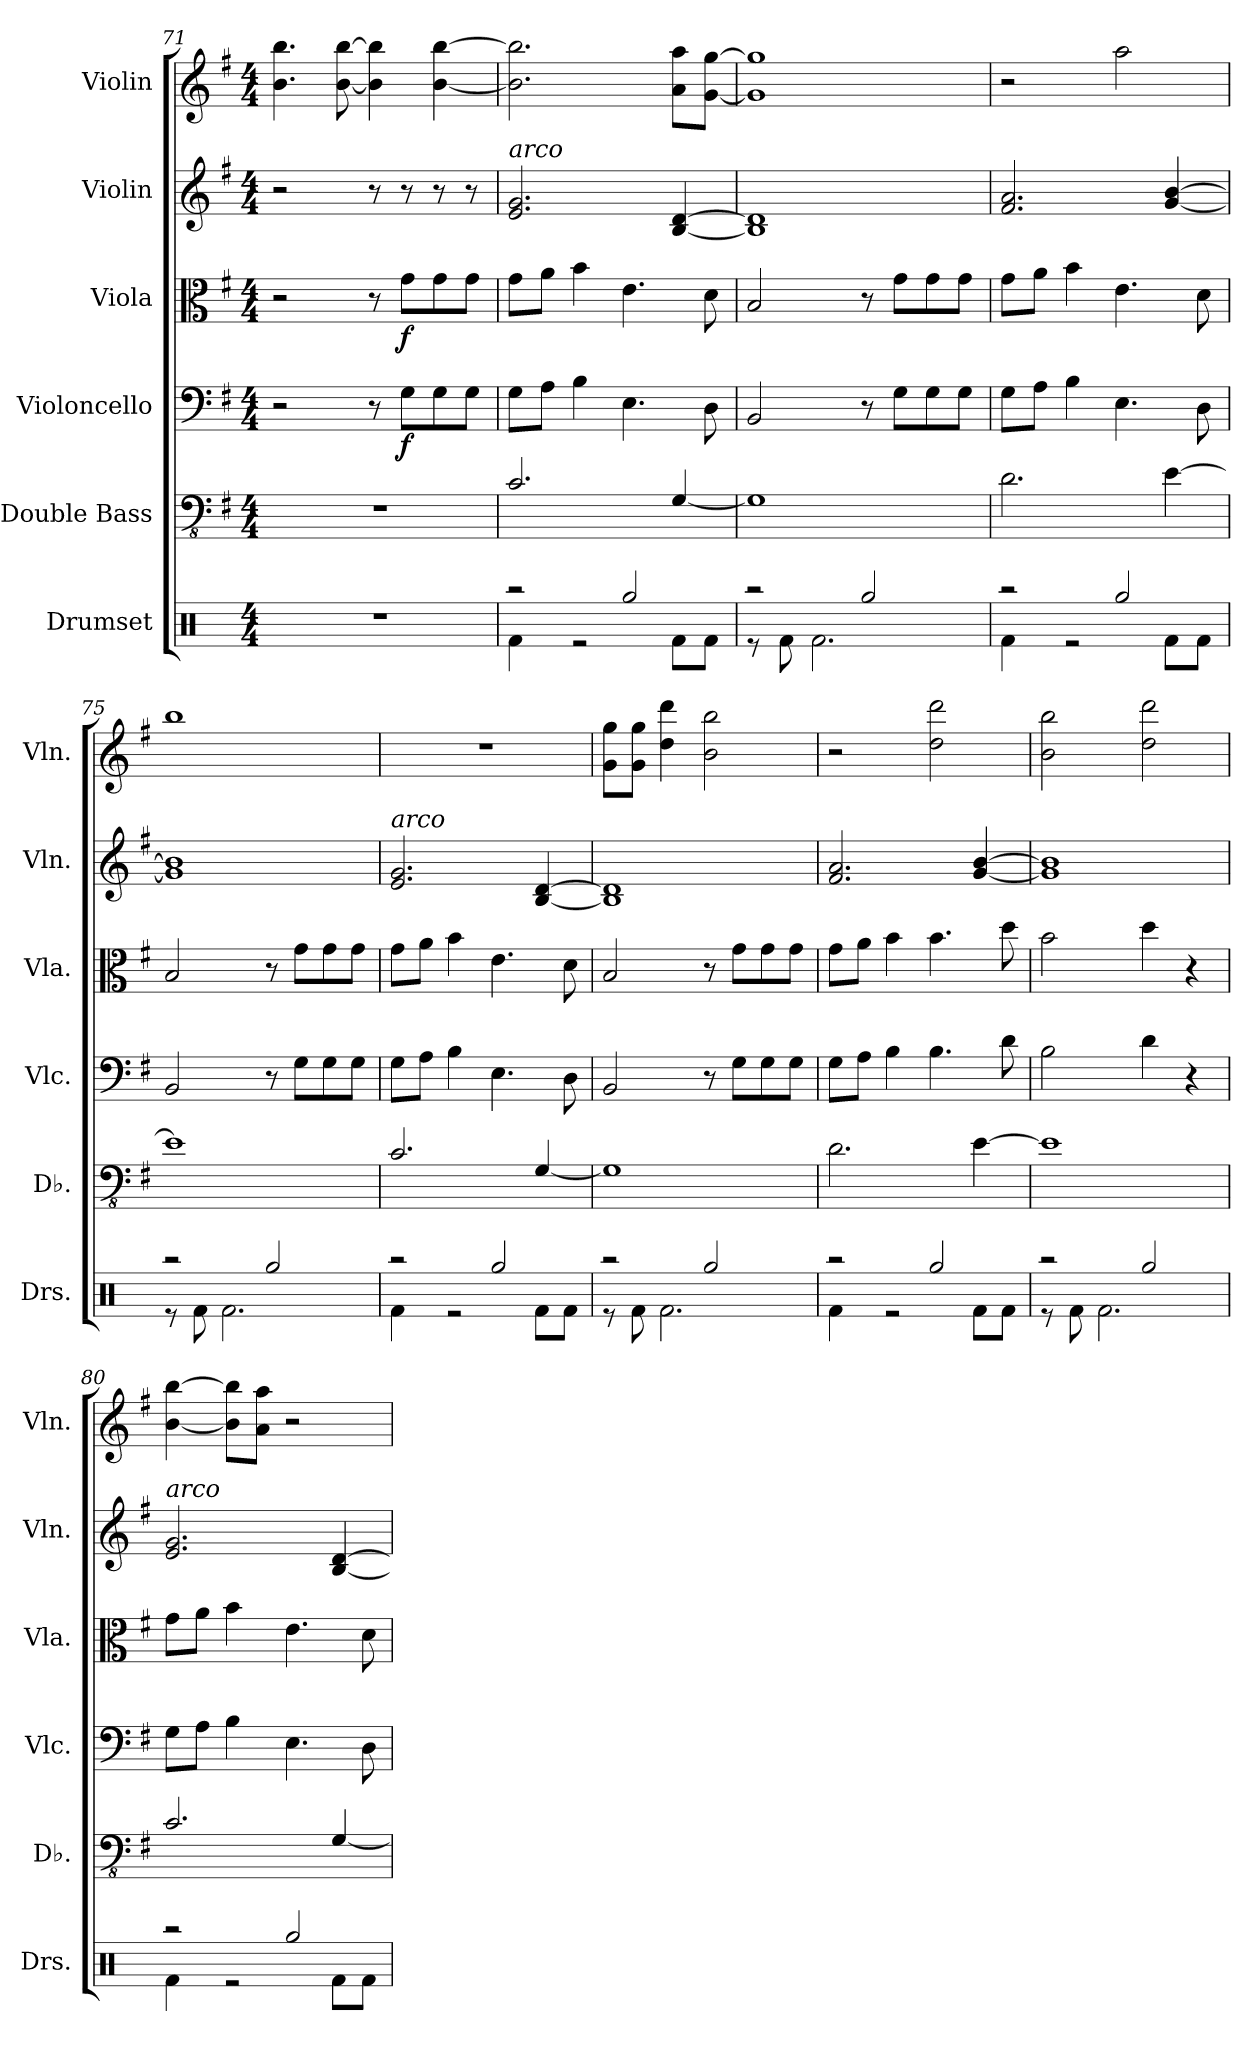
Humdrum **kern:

**kern	**kern	**kern	**dynam	**kern	**dynam	**kern	**kern
*part6	*part5	*part4	*part4	*part3	*part3	*part2	*part1
*staff6	*staff5	*staff4	*staff4	*staff3	*staff3	*staff2	*staff1
*I"Drumset	*I"Double Bass	*I"Violoncello	*	*I"Viola	*	*I"Violin	*I"Violin
*I'Drs.	*I'Db.	*I'Vlc.	*	*I'Vla.	*	*I'Vln.	*I'Vln.
*clefX	*clefFv4	*clefF4	*	*clefC3	*	*clefG2	*clefG2
*	*ITrd7c12	*	*	*	*	*	*
*k[]	*k[f#]	*k[f#]	*	*k[f#]	*	*k[f#]	*k[f#]
*M4/4	*M4/4	*M4/4	*	*M4/4	*	*M4/4	*M4/4
=71	=71	=71	=71	=71	=71	=71	=71
1r	1r	2r	.	2r	.	2r	4.b\ 4.bb\
.	.	.	.	.	.	.	[8b\ [8bb\
.	.	8r	.	8r	.	8r	4b\] 4bb\]
!	!	!	!LO:DY:b	!	!LO:DY:b	!	!
.	.	8G\L	f	8g\L	f	8r	.
.	.	8G\	.	8g\	.	8r	[4b\ [4bb\
.	.	8G\J	.	8g\J	.	8r	.
=72	=72	=72	=72	=72	=72	=72	=72
*^	*	*	*	*	*	*	*
!	!	!	!	!	!	!	!LO:TX:a:i:t=arco	!
2r	4Rf\	2.CC/	8G\L	.	8g\L	.	2.e/ 2.g/	2.b\] 2.bb\]
.	.	.	8A\J	.	8a\J	.	.	.
.	2r	.	4B\	.	4b\	.	.	.
2Rgg/	.	.	4.E\	.	4.e\	.	.	.
.	8Rf\L	[4GGG/	.	.	.	.	[4B/ [4d/	8a\ 8aa\L
.	8Rf\J	.	8D\	.	8d\	.	.	[8g\ [8gg\J
=73	=73	=73	=73	=73	=73	=73	=73	=73
2r	8r	1GGG]	2BB/	.	2B/	.	1B] 1d]	1g] 1gg]
.	8Rf\	.	.	.	.	.	.	.
.	2.Rf\	.	.	.	.	.	.	.
2Rgg/	.	.	8r	.	8r	.	.	.
.	.	.	8G\L	.	8g\L	.	.	.
.	.	.	8G\	.	8g\	.	.	.
.	.	.	8G\J	.	8g\J	.	.	.
=74	=74	=74	=74	=74	=74	=74	=74	=74
2r	4Rf\	2.DD\	8G\L	.	8g\L	.	2.f#/ 2.a/	2r
.	.	.	8A\J	.	8a\J	.	.	.
.	2r	.	4B\	.	4b\	.	.	.
2Rgg/	.	.	4.E\	.	4.e\	.	.	2aa\
.	8Rf\L	[4EE\	.	.	.	.	[4g/ [4b/	.
.	8Rf\J	.	8D\	.	8d\	.	.	.
!!LO:LB:g=z
=75	=75	=75	=75	=75	=75	=75	=75	=75
2r	8r	1EE]	2BB/	.	2B/	.	1g] 1b]	1bb
.	8Rf\	.	.	.	.	.	.	.
.	2.Rf\	.	.	.	.	.	.	.
2Rgg/	.	.	8r	.	8r	.	.	.
.	.	.	8G\L	.	8g\L	.	.	.
.	.	.	8G\	.	8g\	.	.	.
.	.	.	8G\J	.	8g\J	.	.	.
=76	=76	=76	=76	=76	=76	=76	=76	=76
!	!	!	!	!	!	!	!LO:TX:a:i:t=arco	!
2r	4Rf\	2.CC/	8G\L	.	8g\L	.	2.e/ 2.g/	1r
.	.	.	8A\J	.	8a\J	.	.	.
.	2r	.	4B\	.	4b\	.	.	.
2Rgg/	.	.	4.E\	.	4.e\	.	.	.
.	8Rf\L	[4GGG/	.	.	.	.	[4B/ [4d/	.
.	8Rf\J	.	8D\	.	8d\	.	.	.
=77	=77	=77	=77	=77	=77	=77	=77	=77
2r	8r	1GGG]	2BB/	.	2B/	.	1B] 1d]	8g\ 8gg\L
.	8Rf\	.	.	.	.	.	.	8g\ 8gg\J
.	2.Rf\	.	.	.	.	.	.	4dd\ 4ddd\
2Rgg/	.	.	8r	.	8r	.	.	2b\ 2bb\
.	.	.	8G\L	.	8g\L	.	.	.
.	.	.	8G\	.	8g\	.	.	.
.	.	.	8G\J	.	8g\J	.	.	.
=78	=78	=78	=78	=78	=78	=78	=78	=78
2r	4Rf\	2.DD\	8G\L	.	8g\L	.	2.f#/ 2.a/	2r
.	.	.	8A\J	.	8a\J	.	.	.
.	2r	.	4B\	.	4b\	.	.	.
2Rgg/	.	.	4.B\	.	4.b\	.	.	2dd\ 2ddd\
.	8Rf\L	[4EE\	.	.	.	.	[4g/ [4b/	.
.	8Rf\J	.	8d\	.	8dd\	.	.	.
=79	=79	=79	=79	=79	=79	=79	=79	=79
2r	8r	1EE]	2B\	.	2b\	.	1g] 1b]	2b\ 2bb\
.	8Rf\	.	.	.	.	.	.	.
.	2.Rf\	.	.	.	.	.	.	.
2Rgg/	.	.	4d\	.	4dd\	.	.	2dd\ 2ddd\
.	.	.	4r	.	4r	.	.	.
=80	=80	=80	=80	=80	=80	=80	=80	=80
!	!	!	!	!	!	!	!LO:TX:a:i:t=arco	!
2r	4Rf\	2.CC/	8G\L	.	8g\L	.	2.e/ 2.g/	[4b\ [4bb\
.	.	.	8A\J	.	8a\J	.	.	.
.	2r	.	4B\	.	4b\	.	.	8b\] 8bb\]L
.	.	.	.	.	.	.	.	8a\ 8aa\J
2Rgg/	.	.	4.E\	.	4.e\	.	.	2r
.	8Rf\L	[4GGG/	.	.	.	.	[4B/ [4d/	.
.	8Rf\J	.	8D\	.	8d\	.	.	.
*v	*v	*	*	*	*	*	*	*
=	=	=	=	=	=	=	=
*-	*-	*-	*-	*-	*-	*-	*-
